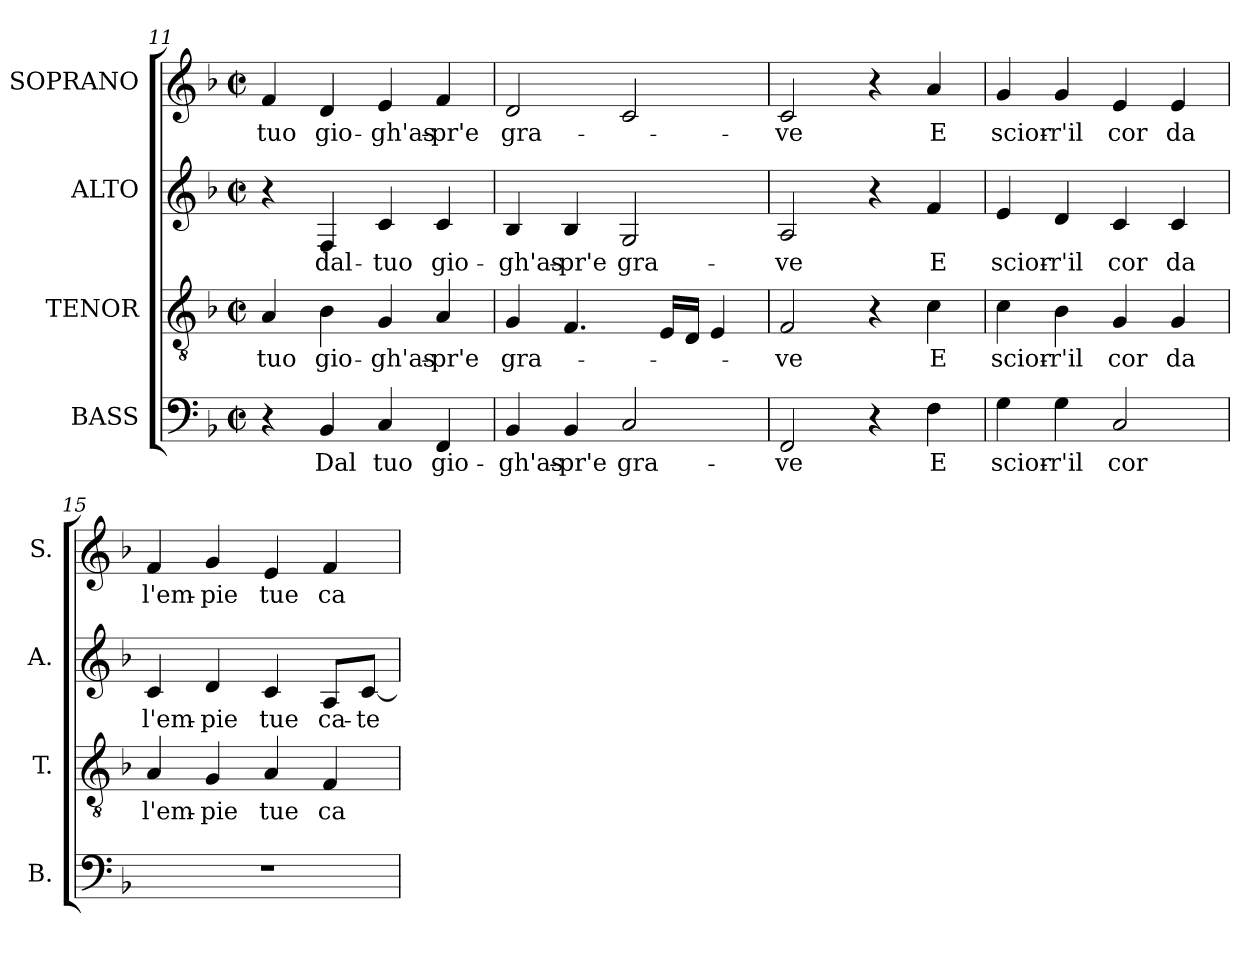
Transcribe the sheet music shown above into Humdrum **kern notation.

**kern	**text	**kern	**text	**kern	**text	**kern	**text
*part4	*part4	*part3	*part3	*part2	*part2	*part1	*part1
*staff4	*staff4	*staff3	*staff3	*staff2	*staff2	*staff1	*staff1
*I"BASS	*	*I"TENOR	*	*I"ALTO	*	*I"SOPRANO	*
*I'B.	*	*I'T.	*	*I'A.	*	*I'S.	*
*clefF4	*	*clefGv2	*	*clefG2	*	*clefG2	*
*	*	*ITrd7c12	*	*	*	*	*
*k[b-]	*	*k[b-]	*	*k[b-]	*	*k[b-]	*
*F:	*	*F:	*	*F:	*	*F:	*
*M2/2	*	*M2/2	*	*M2/2	*	*M2/2	*
*met(c|)	*	*met(c|)	*	*met(c|)	*	*met(c|)	*
=11	=11	=11	=11	=11	=11	=11	=11
!	!	!	!LO:LY:b:color=#000000	!	!	!	!
!	!	!	!	!	!	!	!LO:LY:b:color=#000000
4r	.	4AAi/	tuo	4r	.	4fi/	tuo
!	!LO:LY:b:color=#000000	!	!	!	!	!	!
!	!	!	!LO:LY:b:color=#000000	!	!	!	!
!	!	!	!	!	!LO:LY:b:color=#000000	!	!
!	!	!	!	!	!	!	!LO:LY:b:color=#000000
4BB-i/	Dal	4BB-i\	gio-	4Fi/	dal-	4di/	gio-
!	!LO:LY:b:color=#000000	!	!	!	!	!	!
!	!	!	!LO:LY:b:color=#000000	!	!	!	!
!	!	!	!	!	!LO:LY:b:color=#000000	!	!
!	!	!	!	!	!	!	!LO:LY:b:color=#000000
4Ci/	tuo	4GGi/	-gh'as-	4ci/	-tuo	4ei/	-gh'as-
!	!LO:LY:b:color=#000000	!	!	!	!	!	!
!	!	!	!LO:LY:b:color=#000000	!	!	!	!
!	!	!	!	!	!LO:LY:b:color=#000000	!	!
!	!	!	!	!	!	!	!LO:LY:b:color=#000000
4FFi/	gio-	4AAi/	-pr'e	4ci/	gio-	4fi/	-pr'e
=12	=12	=12	=12	=12	=12	=12	=12
!	!LO:LY:b:color=#000000	!	!	!	!	!	!
!	!	!	!LO:LY:b:color=#000000	!	!	!	!
!	!	!	!	!	!LO:LY:b:color=#000000	!	!
!	!	!	!	!	!	!	!LO:LY:b:color=#000000
4BB-i/	-gh'as-	4GGi/	gra-	4B-i/	-gh'as-	2di/	gra-
!	!LO:LY:b:color=#000000	!	!	!	!	!	!
!	!	!	!	!	!LO:LY:b:color=#000000	!	!
4BB-i/	-pr'e	4.FFi/	.	4B-i/	-pr'e	.	.
!	!LO:LY:b:color=#000000	!	!	!	!	!	!
!	!	!	!	!	!LO:LY:b:color=#000000	!	!
2Ci/	gra-	.	.	2Gi/	gra-	2ci/	.
.	.	16EEi/LL	.	.	.	.	.
.	.	16DDi/JJ	.	.	.	.	.
.	.	4EEi/	.	.	.	.	.
=13	=13	=13	=13	=13	=13	=13	=13
!	!LO:LY:b:color=#000000	!	!	!	!	!	!
!	!	!	!LO:LY:b:color=#000000	!	!	!	!
!	!	!	!	!	!LO:LY:b:color=#000000	!	!
!	!	!	!	!	!	!	!LO:LY:b:color=#000000
2FFi/	-ve	2FFi/	-ve	2Ai/	-ve	2ci/	-ve
4r	.	4r	.	4r	.	4r	.
!	!LO:LY:b:color=#000000	!	!	!	!	!	!
!	!	!	!LO:LY:b:color=#000000	!	!	!	!
!	!	!	!	!	!LO:LY:b:color=#000000	!	!
!	!	!	!	!	!	!	!LO:LY:b:color=#000000
4Fi\	E	4Ci\	E	4fi/	E	4ai/	E
!!LO:PB:g=z
=14	=14	=14	=14	=14	=14	=14	=14
!	!LO:LY:b:color=#000000	!	!	!	!	!	!
!	!	!	!LO:LY:b:color=#000000	!	!	!	!
!	!	!	!	!	!LO:LY:b:color=#000000	!	!
!	!	!	!	!	!	!	!LO:LY:b:color=#000000
4Gi\	scior-	4Ci\	scior-	4ei/	scior-	4gi/	scior-
!	!LO:LY:b:color=#000000	!	!	!	!	!	!
!	!	!	!LO:LY:b:color=#000000	!	!	!	!
!	!	!	!	!	!LO:LY:b:color=#000000	!	!
!	!	!	!	!	!	!	!LO:LY:b:color=#000000
4Gi\	-r'il	4BB-i\	-r'il	4di/	-r'il	4gi/	-r'il
!	!LO:LY:b:color=#000000	!	!	!	!	!	!
!	!	!	!LO:LY:b:color=#000000	!	!	!	!
!	!	!	!	!	!LO:LY:b:color=#000000	!	!
!	!	!	!	!	!	!	!LO:LY:b:color=#000000
2Ci/	cor	4GGi/	cor	4ci/	cor	4ei/	cor
!	!	!	!LO:LY:b:color=#000000	!	!	!	!
!	!	!	!	!	!LO:LY:b:color=#000000	!	!
!	!	!	!	!	!	!	!LO:LY:b:color=#000000
.	.	4GGi/	da	4ci/	da	4ei/	da
=15	=15	=15	=15	=15	=15	=15	=15
!	!	!	!LO:LY:b:color=#000000	!	!	!	!
!	!	!	!	!	!LO:LY:b:color=#000000	!	!
!	!	!	!	!	!	!	!LO:LY:b:color=#000000
1r	.	4AAi/	l'em-	4ci/	l'em-	4fi/	l'em-
!	!	!	!LO:LY:b:color=#000000	!	!	!	!
!	!	!	!	!	!LO:LY:b:color=#000000	!	!
!	!	!	!	!	!	!	!LO:LY:b:color=#000000
.	.	4GGi/	-pie	4di/	-pie	4gi/	-pie
!	!	!	!LO:LY:b:color=#000000	!	!	!	!
!	!	!	!	!	!LO:LY:b:color=#000000	!	!
!	!	!	!	!	!	!	!LO:LY:b:color=#000000
.	.	4AAi/	tue	4ci/	tue	4ei/	tue
!	!	!	!LO:LY:b:color=#000000	!	!	!	!
!	!	!	!	!	!LO:LY:b:color=#000000	!	!
!	!	!	!	!	!	!	!LO:LY:b:color=#000000
.	.	4FFi/	ca-	8Ai/L	ca-	4fi/	ca-
!	!	!	!	!	!LO:LY:b:color=#000000	!	!
.	.	.	.	[8ci/J	-te-	.	.
=	=	=	=	=	=	=	=
*-	*-	*-	*-	*-	*-	*-	*-
